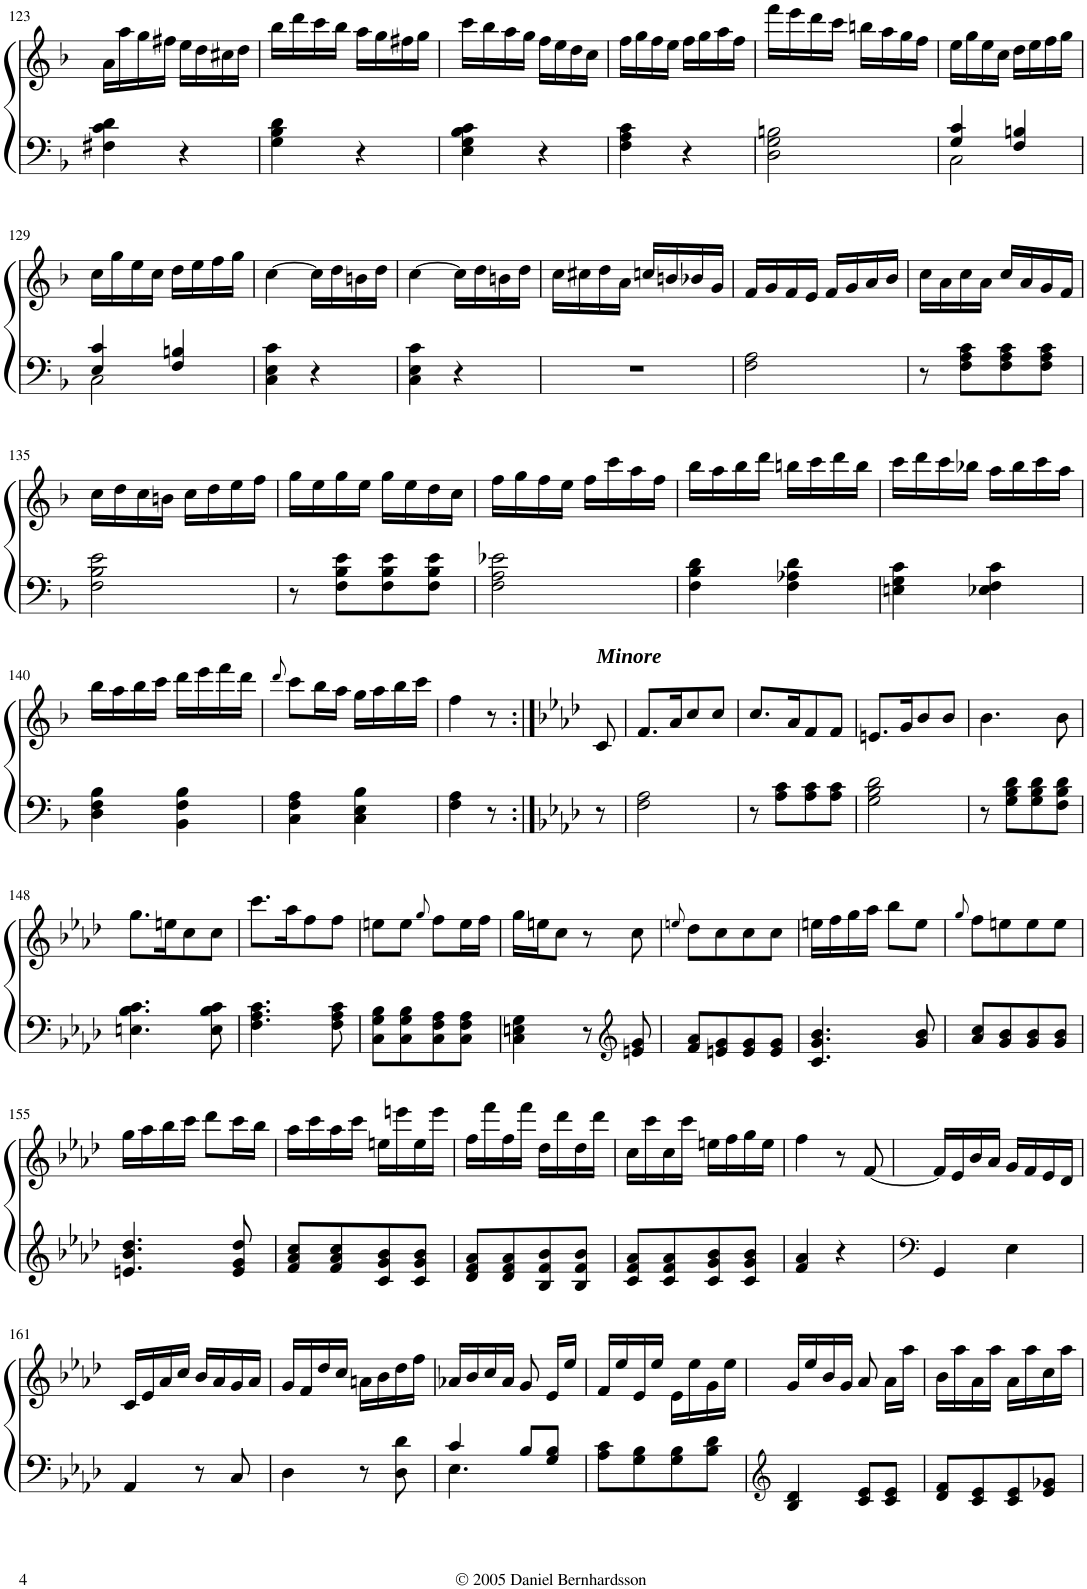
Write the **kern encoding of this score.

**kern	**kern
*part1	*part1
*staff2	*staff1
*I"Piano	*
*I'Pno.	*
!!LO:PB:g=z
*clefF4	*clefG2
*k[b-]	*k[b-]
*F:	*F:
*M2/4	*M2/4
=123	=123
4F#X\ 4c\ 4d\	16a\LL
.	16aa\
.	16gg\
.	16ff#X\JJ
4r	16ee\LL
.	16dd\
.	16cc#X\
.	16dd\JJ
=124	=124
4G\ 4B-\ 4d\	16bb-\LL
.	16ddd\
.	16ccc\
.	16bb-\JJ
4r	16aa\LL
.	16gg\
.	16ff#X\
.	16gg\JJ
=125	=125
4E\ 4G\ 4B-\ 4c\	16ccc\LL
.	16bb-\
.	16aa\
.	16gg\JJ
4r	16ff\LL
.	16ee\
.	16dd\
.	16cc\JJ
=126	=126
4F\ 4A\ 4c\	16ff\LL
.	16gg\
.	16ff\
.	16ee\JJ
4r	16ff\LL
.	16gg\
.	16aa\
.	16ff\JJ
=127	=127
2D\ 2G\ 2Bn\	16fff\LL
.	16eee\
.	16ddd\
.	16ccc\JJ
.	16bbn\LL
.	16aa\
.	16gg\
.	16ff\JJ
=128	=128
*^	*
4G/ 4c/	2C\	16ee\LL
.	.	16gg\
.	.	16ee\
.	.	16cc\JJ
4F/ 4Bn/	.	16dd\LL
.	.	16ee\
.	.	16ff\
.	.	16gg\JJ
!!LO:LB:g=z
=129	=129	=129
4E/ 4c/	2C\	16cc\LL
.	.	16gg\
.	.	16ee\
.	.	16cc\JJ
4F/ 4Bn/	.	16dd\LL
.	.	16ee\
.	.	16ff\
.	.	16gg\JJ
*v	*v	*
=130	=130
4C\ 4E\ 4c\	[4cc\
4r	16cc\LL]
.	16dd\
.	16bn\
.	16dd\JJ
=131	=131
4C\ 4E\ 4c\	[4cc\
4r	16cc\LL]
.	16dd\
.	16bn\
.	16dd\JJ
=132	=132
2r	16cc\LL
.	16cc#X\
.	16dd\
.	16a\JJ
.	16ccn/LL
.	16bn/
.	16b-X/
.	16g/JJ
=133	=133
2F\ 2A\	16f/LL
.	16g/
.	16f/
.	16e/JJ
.	16f/LL
.	16g/
.	16a/
.	16b-/JJ
=134	=134
8r	16cc\LL
.	16a\
8F\ 8A\ 8c\L	16cc\
.	16a\JJ
8F\ 8A\ 8c\	16cc/LL
.	16a/
8F\ 8A\ 8c\J	16g/
.	16f/JJ
!!LO:LB:g=z
=135	=135
2F\ 2B-\ 2e\	16cc\LL
.	16dd\
.	16cc\
.	16bn\JJ
.	16cc\LL
.	16dd\
.	16ee\
.	16ff\JJ
=136	=136
8r	16gg\LL
.	16ee\
8F\ 8B-\ 8e\L	16gg\
.	16ee\JJ
8F\ 8B-\ 8e\	16gg\LL
.	16ee\
8F\ 8B-\ 8e\J	16dd\
.	16cc\JJ
=137	=137
2F\ 2A\ 2e-X\	16ff\LL
.	16gg\
.	16ff\
.	16ee\JJ
.	16ff\LL
.	16ccc\
.	16aa\
.	16ff\JJ
=138	=138
4F\ 4B-\ 4d\	16bb-\LL
.	16aa\
.	16bb-\
.	16ddd\JJ
4F\ 4A-X\ 4d\	16bbn\LL
.	16ccc\
.	16ddd\
.	16bb\JJ
=139	=139
4En\ 4G\ 4c\	16ccc\LL
.	16ddd\
.	16ccc\
.	16bb-X\JJ
4E-X\ 4F\ 4c\	16aa\LL
.	16bb-\
.	16ccc\
.	16aa\JJ
!!LO:LB:g=z
=140	=140
4D\ 4F\ 4B-\	16bb-\LL
.	16aa\
.	16bb-\
.	16ccc\JJ
4BB-\ 4F\ 4B-\	16ddd\LL
.	16eee\
.	16fff\
.	16ddd\JJ
=141	=141
.	8qddd/
4C\ 4F\ 4A\	8ccc\L
.	16bb-\L
.	16aa\JJ
4C\ 4E\ 4B-\	16gg\LL
.	16aa\
.	16bb-\
.	16ccc\JJ
=142	=142
4F\ 4A\	4ff\
8r	8r
=143:|!	=143:|!
*k[b-e-a-d-]	*k[b-e-a-d-]
*A-:	*A-:
!	!LO:TX:a:Bi:t=Minore
8r	8c/
=144	=144
2F\ 2A-\	8.f/L
.	16a-/K
.	8cc/
.	8cc/J
=145	=145
8r	8.cc/L
8A-\ 8c\L	.
.	16a-/K
8A-\ 8c\	8f/
8A-\ 8c\J	8f/J
=146	=146
2G\ 2B-\ 2d-\	8.en/L
.	16g/K
.	8b-/
.	8b-/J
=147	=147
8r	4.b-\
8G\ 8B-\ 8d-\L	.
8G\ 8B-\ 8d-\	.
8F\ 8B-\ 8d-\J	8b-\
!!LO:LB:g=z
=148	=148
4.En\ 4.B-\ 4.c\	8.gg\L
.	16een\K
.	8cc\
8E\ 8B-\ 8c\	8cc\J
=149	=149
4.F\ 4.A-\ 4.c\	8.ccc\L
.	16aa-\K
.	8ff\
8F\ 8A-\ 8c\	8ff\J
=150	=150
8C\ 8G\ 8B-\L	8een\L
8C\ 8G\ 8B-\	8ee\J
.	8qgg/
8C\ 8F\ 8A-\	8ff\L
8C\ 8F\ 8A-\J	16ee\L
.	16ff\JJ
=151	=151
4C\ 4En\ 4G\	16gg\LL
.	16een\J
.	8cc\J
8r	8r
*clefG2	*
8en/ 8g/	8cc\
=152	=152
.	8qeen/
8f/ 8a-/L	8dd-\L
8en/ 8g/	8cc\
8e/ 8g/	8cc\
8e/ 8g/J	8cc\J
=153	=153
4.c/ 4.g/ 4.b-/	16een\LL
.	16ff\
.	16gg\
.	16aa-\JJ
.	8bb-\L
8g/ 8b-/	8ee\J
=154	=154
.	8qgg/
8a-/ 8cc/L	8ff\L
8g/ 8b-/	8een\
8g/ 8b-/	8ee\
8g/ 8b-/J	8ee\J
!!LO:LB:g=z
=155	=155
4.en/ 4.b-/ 4.dd-/	16gg\LL
.	16aa-\
.	16bb-\
.	16ccc\JJ
.	8ddd-\L
8e/ 8g/ 8dd-/	16ccc\L
.	16bb-\JJ
=156	=156
8f/ 8a-/ 8cc/L	16aa-\LL
.	16ccc\
8f/ 8a-/ 8cc/	16aa-\
.	16ccc\JJ
8c/ 8g/ 8b-/	16een\LL
.	16eeen\
8c/ 8g/ 8b-/J	16ee\
.	16eee\JJ
=157	=157
8d-/ 8f/ 8a-/L	16ff\LL
.	16fff\
8d-/ 8f/ 8a-/	16ff\
.	16fff\JJ
8B-/ 8f/ 8b-/	16dd-\LL
.	16ddd-\
8B-/ 8f/ 8b-/J	16dd-\
.	16ddd-\JJ
=158	=158
8c/ 8f/ 8a-/L	16cc\LL
.	16ccc\
8c/ 8f/ 8a-/	16cc\
.	16ccc\JJ
8c/ 8g/ 8b-/	16een\LL
.	16ff\
8c/ 8g/ 8b-/J	16gg\
.	16ee\JJ
=159	=159
4f/ 4a-/	4ff\
4r	8r
.	[8f/
=160	=160
*clefF4	*
4GG/	16f/LL]
.	16e-/
.	16b-/
.	16a-/JJ
4E-\	16g/LL
.	16f/
.	16e-/
.	16d-/JJ
!!LO:LB:g=z
=161	=161
4AA-/	16c/LL
.	16e-/
.	16a-/
.	16cc/JJ
8r	16b-/LL
.	16a-/
8C/	16g/
.	16a-/JJ
=162	=162
4D-\	16g/LL
.	16f/
.	16dd-/
.	16cc/JJ
8r	16an\LL
.	16b-\
8D-\ 8d-\	16dd-\
.	16ff\JJ
=163	=163
*^	*
4c/	4.E-\	16a-X/LL
.	.	16b-/
.	.	16cc/
.	.	16a-/JJ
8B-/L	.	8g/
8G/ 8B-/J	8ryy	16e-/LL
.	.	16ee-/JJ
*v	*v	*
=164	=164
8A-\ 8c\L	16f/LL
.	16ee-/
8G\ 8B-\	16e-/
.	16ee-/JJ
8G\ 8B-\	16e-\LL
.	16ee-\
8B-\ 8d-\J	16g\
.	16ee-\JJ
=165	=165
*clefG2	*
4B-/ 4d-/	16g/LL
.	16ee-/
.	16b-/
.	16g/JJ
8c/ 8e-/L	8a-/
8c/ 8e-/J	16a-\LL
.	16aa-\JJ
=166	=166
8d-/ 8f/L	16b-\LL
.	16aa-\
8c/ 8e-/	16a-\
.	16aa-\JJ
8c/ 8e-/	16a-\LL
.	16aa-\
8e-/ 8g-X/J	16cc\
.	16aa-\JJ
=	=
*-	*-
